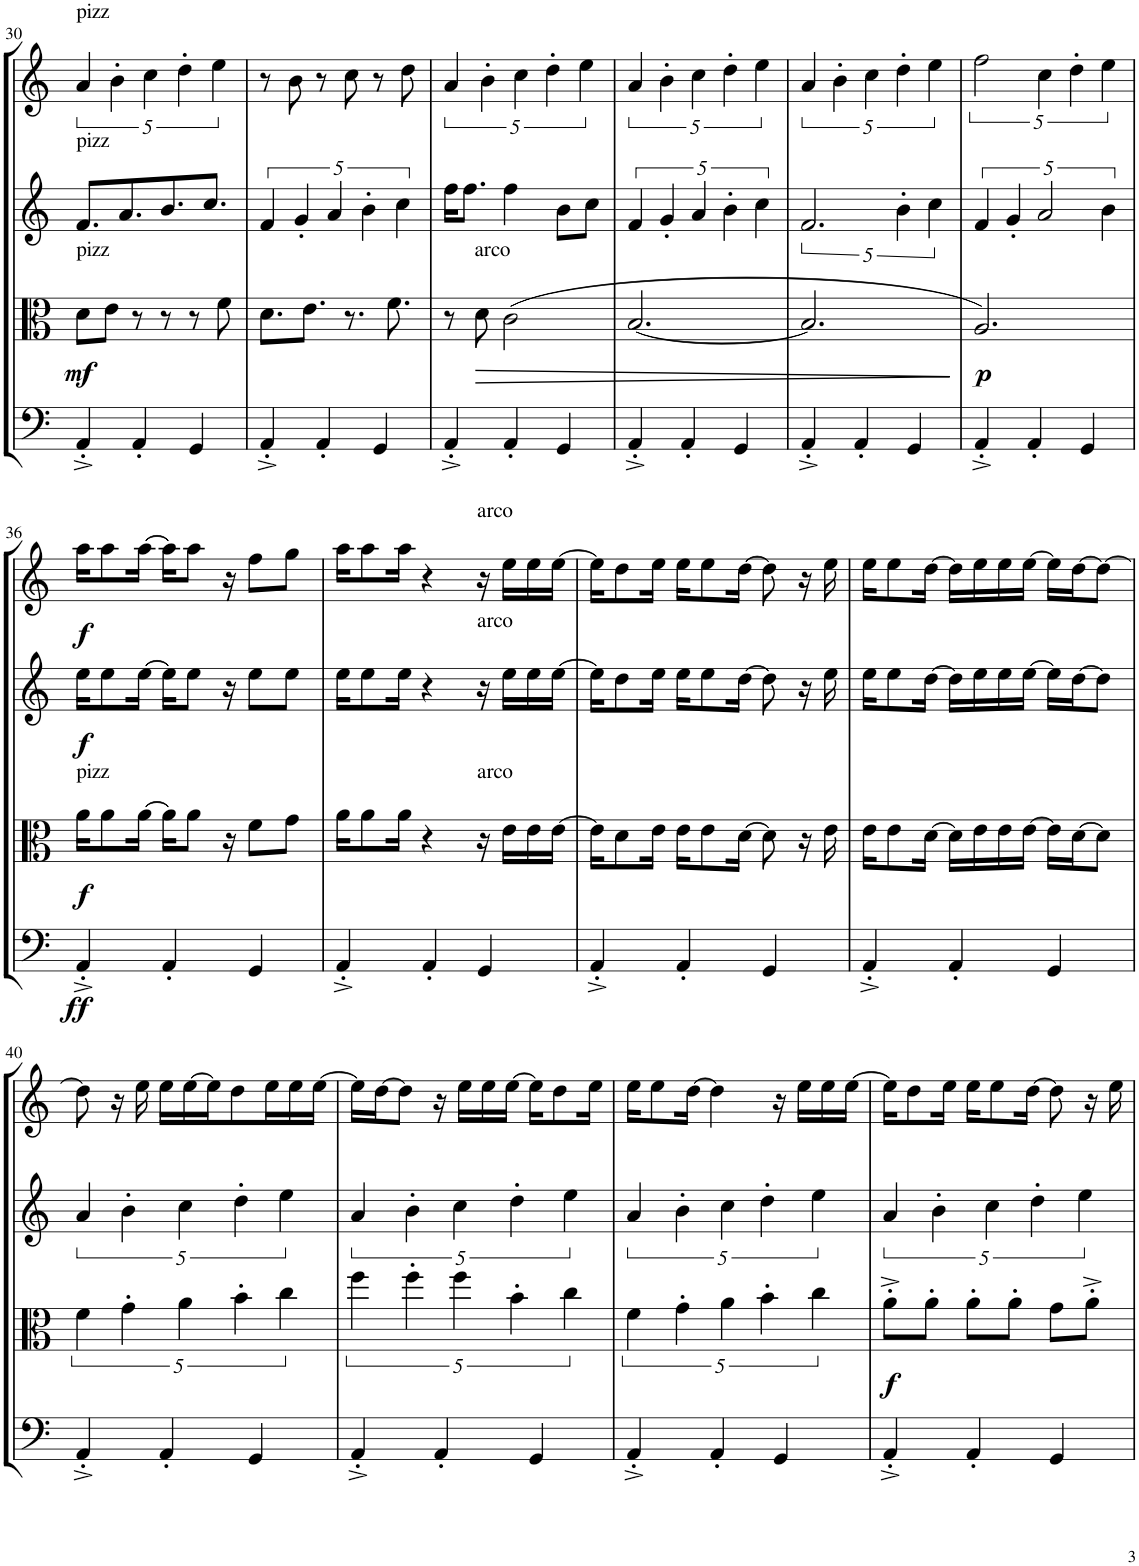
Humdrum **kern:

**kern	**dynam	**kern	**dynam	**kern	**dynam	**kern	**dynam
*part4	*part4	*part3	*part3	*part2	*part2	*part1	*part1
*staff4	*staff4	*staff3	*staff3	*staff2	*staff2	*staff1	*staff1
*I"Violoncello	*	*I"Viola	*	*I"Violin II	*	*I"Violin I	*
*I'Vc	*	*I'Vla	*	*I'Vln	*	*I'Vln	*
!!LO:PB:g=z
*clefF4	*	*clefC3	*	*clefG2	*	*clefG2	*
*k[]	*	*k[]	*	*k[]	*	*k[]	*
*M3/4	*	*M3/4	*	*M3/4	*	*M3/4	*
=30	=30	=30	=30	=30	=30	=30	=30
!	!	!	!	!	!	!LO:TX:a:t=pizz	!
!	!	!	!	!LO:TX:a:t=pizz	!	!	!
!	!	!LO:TX:a:t=pizz	!	!	!	!	!
!	!	!	!LO:DY:b	!	!	!	!
4AA'^/	.	8d\L	mf	8.f/L	.	20%3a/	.
.	.	8e\J	.	.	.	.	.
.	.	.	.	.	.	20%3b'\	.
.	.	.	.	8.a/	.	.	.
4AA'/	.	8r	.	.	.	.	.
.	.	.	.	.	.	20%3cc\	.
.	.	8r	.	8.b/	.	.	.
.	.	.	.	.	.	20%3dd'\	.
4GG/	.	8r	.	.	.	.	.
.	.	.	.	8.cc/J	.	.	.
.	.	.	.	.	.	20%3ee\	.
.	.	8f\	.	.	.	.	.
=31	=31	=31	=31	=31	=31	=31	=31
4AA'^/	.	8.d\L	.	20%3f/	.	8r	.
.	.	.	.	.	.	8b\	.
.	.	.	.	20%3g'/	.	.	.
.	.	8.e\J	.	.	.	.	.
4AA'/	.	.	.	.	.	8r	.
.	.	.	.	20%3a/	.	.	.
.	.	8.r	.	.	.	8cc\	.
.	.	.	.	20%3b'\	.	.	.
4GG/	.	.	.	.	.	8r	.
.	.	8.f\	.	.	.	.	.
.	.	.	.	20%3cc\	.	.	.
.	.	.	.	.	.	8dd\	.
=32	=32	=32	=32	=32	=32	=32	=32
4AA'^/	.	8r	.	16ff\KL	.	20%3a/	.
.	.	.	.	8.ff\J	.	.	.
!	!	!LO:TX:a:t=arco	!	!	!	!	!
!	!	!	!LO:HP:b	!	!	!	!
.	.	8d\	>	.	.	.	.
.	.	.	.	.	.	20%3b'\	.
4AA'/	.	(2c\	.	4ff\	.	.	.
.	.	.	.	.	.	20%3cc\	.
.	.	.	.	.	.	20%3dd'\	.
4GG/	.	.	.	8b\L	.	.	.
.	.	.	.	.	.	20%3ee\	.
.	.	.	.	8cc\J	.	.	.
=33	=33	=33	=33	=33	=33	=33	=33
4AA'^/	.	[2.B/	.	20%3f/	.	20%3a/	.
.	.	.	.	20%3g'/	.	20%3b'\	.
4AA'/	.	.	.	.	.	.	.
.	.	.	.	20%3a/	.	20%3cc\	.
.	.	.	.	20%3b'\	.	20%3dd'\	.
4GG/	.	.	.	.	.	.	.
.	.	.	.	20%3cc\	.	20%3ee\	.
=34	=34	=34	=34	=34	=34	=34	=34
4AA'^/	.	2.B/]	.	10%3.f/	.	20%3a/	.
.	.	.	.	.	.	20%3b'\	.
4AA'/	.	.	.	.	.	.	.
.	.	.	.	.	.	20%3cc\	.
.	.	.	.	20%3b'\	.	20%3dd'\	.
4GG/	.	.	.	.	.	.	.
.	.	.	.	20%3cc\	.	20%3ee\	.
.	.	.	]	.	.	.	.
=35	=35	=35	=35	=35	=35	=35	=35
!	!	!	!LO:DY:b	!	!	!	!
4AA'^/	.	2.A/)	p	20%3f/	.	10%3ff\	.
.	.	.	.	20%3g'/	.	.	.
4AA'/	.	.	.	.	.	.	.
.	.	.	.	10%3a/	.	20%3cc\	.
.	.	.	.	.	.	20%3dd'\	.
4GG/	.	.	.	.	.	.	.
.	.	.	.	20%3b\	.	20%3ee\	.
!!LO:LB:g=z
=36	=36	=36	=36	=36	=36	=36	=36
!	!	!LO:TX:a:t=pizz	!	!	!	!	!
!	!LO:DY:b	!	!LO:DY:b	!	!LO:DY:b	!	!LO:DY:b
4AA'^/	ff	16a\KL	f	16ee\KL	f	16aa\KL	f
.	.	8a\	.	8ee\	.	8aa\	.
.	.	[16a\Jk	.	[16ee\Jk	.	[16aa\Jk	.
4AA'/	.	16a\KL]	.	16ee\KL]	.	16aa\KL]	.
.	.	8a\J	.	8ee\J	.	8aa\J	.
.	.	16r	.	16r	.	16r	.
4GG/	.	8f\L	.	8ee\L	.	8ff\L	.
.	.	8g\J	.	8ee\J	.	8gg\J	.
=37	=37	=37	=37	=37	=37	=37	=37
4AA'^/	.	16a\KL	.	16ee\KL	.	16aa\KL	.
.	.	8a\	.	8ee\	.	8aa\	.
.	.	16a\Jk	.	16ee\Jk	.	16aa\Jk	.
4AA'/	.	4r	.	4r	.	4r	.
!	!	!	!	!	!	!LO:TX:a:t=arco	!
!	!	!	!	!LO:TX:a:t=arco	!	!	!
!	!	!LO:TX:a:t=arco	!	!	!	!	!
4GG/	.	16r	.	16r	.	16r	.
.	.	16e\LL	.	16ee\LL	.	16ee\LL	.
.	.	16e\	.	16ee\	.	16ee\	.
.	.	[16e\JJ	.	[16ee\JJ	.	[16ee\JJ	.
=38	=38	=38	=38	=38	=38	=38	=38
4AA'^/	.	16e\KL]	.	16ee\KL]	.	16ee\KL]	.
.	.	8d\	.	8dd\	.	8dd\	.
.	.	16e\Jk	.	16ee\Jk	.	16ee\Jk	.
4AA'/	.	16e\KL	.	16ee\KL	.	16ee\KL	.
.	.	8e\	.	8ee\	.	8ee\	.
.	.	[16d\Jk	.	[16dd\Jk	.	[16dd\Jk	.
4GG/	.	8d\]	.	8dd\]	.	8dd\]	.
.	.	16r	.	16r	.	16r	.
.	.	16e\	.	16ee\	.	16ee\	.
=39	=39	=39	=39	=39	=39	=39	=39
4AA'^/	.	16e\KL	.	16ee\KL	.	16ee\KL	.
.	.	8e\	.	8ee\	.	8ee\	.
.	.	[16d\Jk	.	[16dd\Jk	.	[16dd\Jk	.
4AA'/	.	16d\LL]	.	16dd\LL]	.	16dd\LL]	.
.	.	16e\	.	16ee\	.	16ee\	.
.	.	16e\	.	16ee\	.	16ee\	.
.	.	[16e\JJ	.	[16ee\JJ	.	[16ee\JJ	.
4GG/	.	16e\LL]	.	16ee\LL]	.	16ee\LL]	.
.	.	[16d\J	.	[16dd\J	.	[16dd\J	.
.	.	8d\J]	.	8dd\J]	.	8dd\J_	.
!!LO:LB:g=z
=40	=40	=40	=40	=40	=40	=40	=40
4AA'^/	.	20%3f\	.	20%3a/	.	8dd\]	.
.	.	.	.	.	.	16r	.
.	.	20%3g'\	.	20%3b'\	.	.	.
.	.	.	.	.	.	16ee\	.
4AA'/	.	.	.	.	.	16ee\LL	.
.	.	20%3a\	.	20%3cc\	.	.	.
.	.	.	.	.	.	[16ee\	.
.	.	.	.	.	.	16ee\J]	.
.	.	.	.	.	.	8dd\	.
.	.	20%3b'\	.	20%3dd'\	.	.	.
4GG/	.	.	.	.	.	.	.
.	.	.	.	.	.	16ee\L	.
.	.	20%3cc\	.	20%3ee\	.	.	.
.	.	.	.	.	.	16ee\	.
.	.	.	.	.	.	[16ee\JJ	.
=41	=41	=41	=41	=41	=41	=41	=41
4AA'^/	.	20%3ff\	.	20%3a/	.	16ee\LL]	.
.	.	.	.	.	.	[16dd\J	.
.	.	.	.	.	.	8dd\J]	.
.	.	20%3ff'\	.	20%3b'\	.	.	.
4AA'/	.	.	.	.	.	16r	.
.	.	20%3ff\	.	20%3cc\	.	.	.
.	.	.	.	.	.	16ee\LL	.
.	.	.	.	.	.	16ee\	.
.	.	.	.	.	.	[16ee\JJ	.
.	.	20%3b'\	.	20%3dd'\	.	.	.
4GG/	.	.	.	.	.	16ee\KL]	.
.	.	.	.	.	.	8dd\	.
.	.	20%3cc\	.	20%3ee\	.	.	.
.	.	.	.	.	.	16ee\Jk	.
=42	=42	=42	=42	=42	=42	=42	=42
4AA'^/	.	20%3f\	.	20%3a/	.	16ee\KL	.
.	.	.	.	.	.	8ee\	.
.	.	20%3g'\	.	20%3b'\	.	.	.
.	.	.	.	.	.	[16dd\Jk	.
4AA'/	.	.	.	.	.	4dd\]	.
.	.	20%3a\	.	20%3cc\	.	.	.
.	.	20%3b'\	.	20%3dd'\	.	.	.
4GG/	.	.	.	.	.	16r	.
.	.	.	.	.	.	16ee\LL	.
.	.	20%3cc\	.	20%3ee\	.	.	.
.	.	.	.	.	.	16ee\	.
.	.	.	.	.	.	[16ee\JJ	.
=43	=43	=43	=43	=43	=43	=43	=43
!	!	!	!LO:DY:b	!	!	!	!
4AA'^/	.	8a'^\L	f	20%3a/	.	16ee\KL]	.
.	.	.	.	.	.	8dd\	.
.	.	8a'\J	.	.	.	.	.
.	.	.	.	20%3b'\	.	.	.
.	.	.	.	.	.	16ee\Jk	.
4AA'/	.	8a'\L	.	.	.	16ee\KL	.
.	.	.	.	20%3cc\	.	.	.
.	.	.	.	.	.	8ee\	.
.	.	8a'\J	.	.	.	.	.
.	.	.	.	.	.	[16dd\Jk	.
.	.	.	.	20%3dd'\	.	.	.
4GG/	.	8g\L	.	.	.	8dd\]	.
.	.	.	.	20%3ee\	.	.	.
.	.	8a'^\J	.	.	.	16r	.
.	.	.	.	.	.	16ee\	.
=	=	=	=	=	=	=	=
*-	*-	*-	*-	*-	*-	*-	*-
